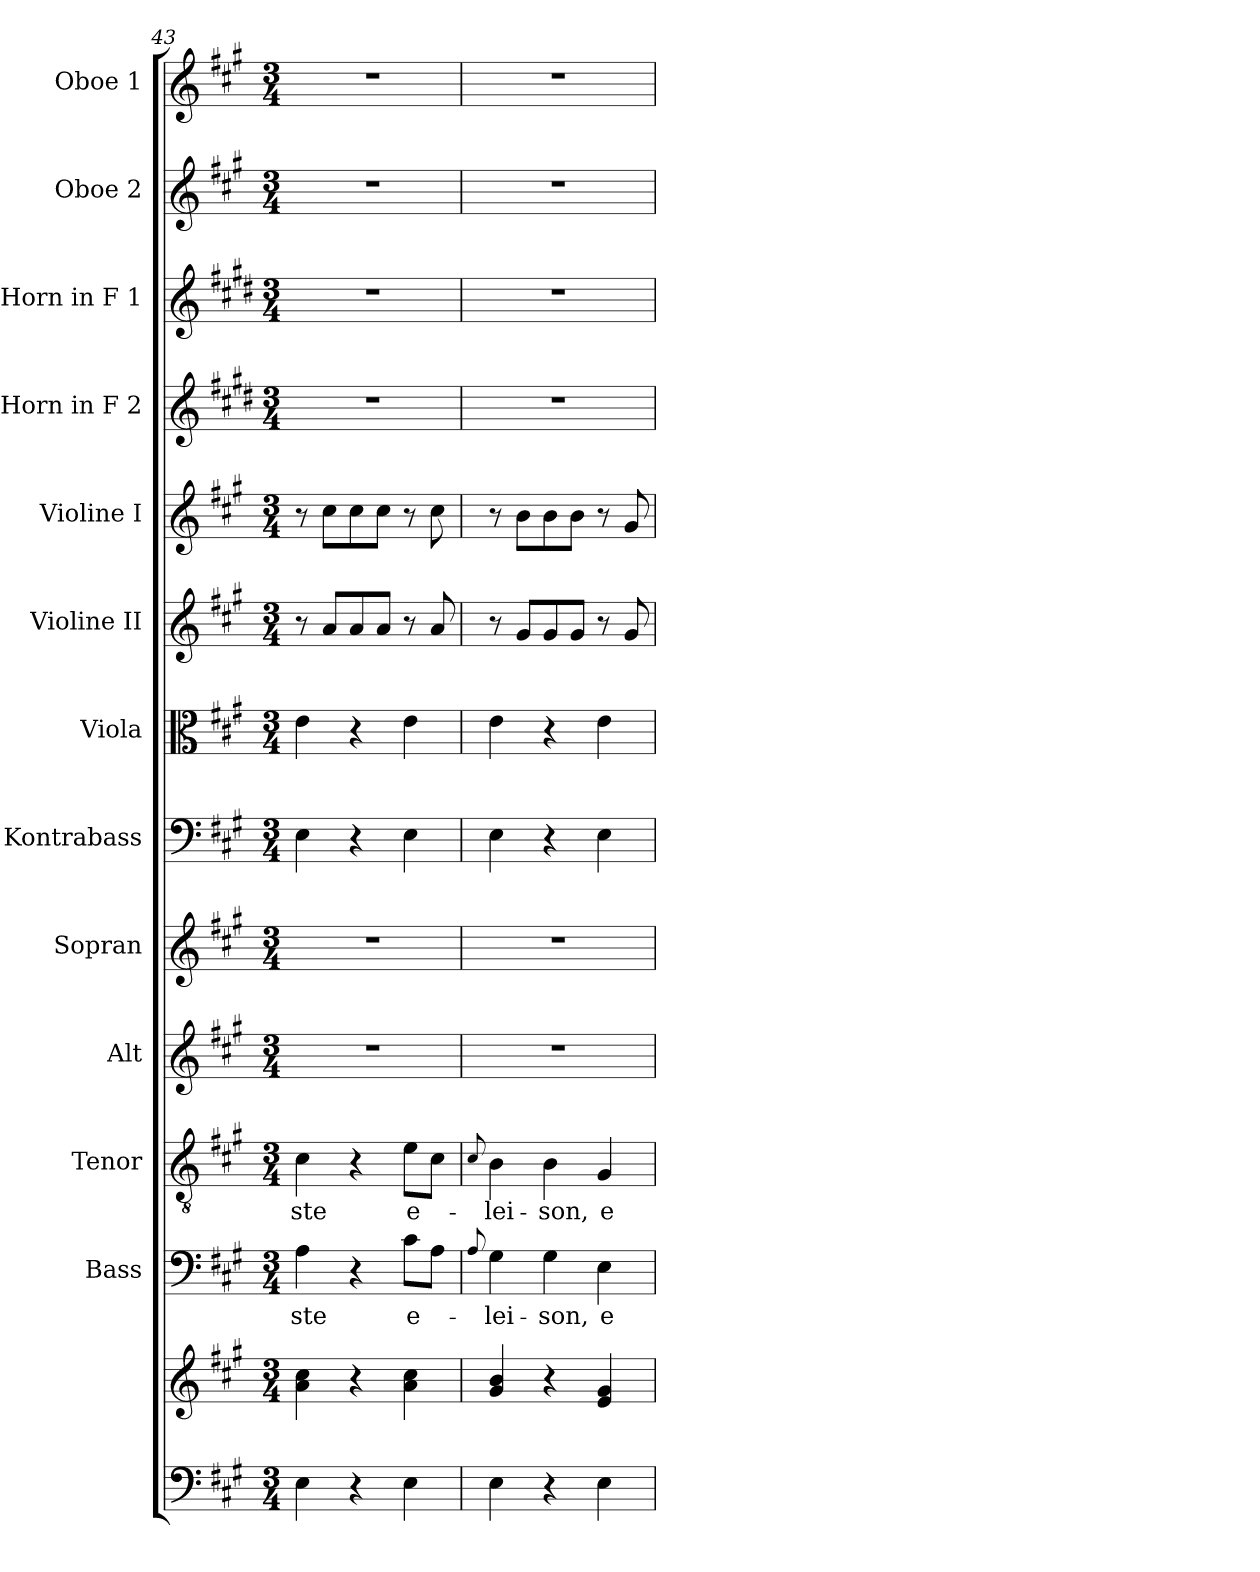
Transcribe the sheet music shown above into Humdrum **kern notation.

**kern	**kern	**kern	**text	**kern	**text	**kern	**kern	**kern	**kern	**kern	**kern	**kern	**kern	**kern	**kern
*part13	*part13	*part12	*part12	*part11	*part11	*part10	*part9	*part8	*part7	*part6	*part5	*part4	*part3	*part2	*part1
*staff14	*staff13	*staff12	*staff12	*staff11	*staff11	*staff10	*staff9	*staff8	*staff7	*staff6	*staff5	*staff4	*staff3	*staff2	*staff1
*	*	*I"Bass	*	*I"Tenor	*	*I"Alt	*I"Sopran	*I"Kontrabass	*I"Viola	*I"Violine II	*I"Violine I	*I"Horn in F 2	*I"Horn in F 1	*I"Oboe 2	*I"Oboe 1
*	*	*I'B.	*	*I'T.	*	*I'A.	*I'S.	*I'Kb.	*I'Vla.	*I'Vl. II	*I'Vl. I	*	*	*I'Ob.. 2	*I'Ob. 1
*clefF4	*clefG2	*clefF4	*	*clefGv2	*	*clefG2	*clefG2	*clefF4	*clefC3	*clefG2	*clefG2	*clefG2	*clefG2	*clefG2	*clefG2
*	*	*	*	*	*	*	*	*ITrd7c12	*	*	*	*ITrd4c7	*ITrd4c7	*	*
*k[f#c#g#]	*k[f#c#g#]	*k[f#c#g#]	*	*k[f#c#g#]	*	*k[f#c#g#]	*k[f#c#g#]	*k[f#c#g#]	*k[f#c#g#]	*k[f#c#g#]	*k[f#c#g#]	*k[f#c#g#]	*k[f#c#g#]	*k[f#c#g#]	*k[f#c#g#]
*A:	*A:	*A:	*	*A:	*	*A:	*A:	*A:	*A:	*A:	*A:	*A:	*A:	*A:	*A:
*M3/4	*M3/4	*M3/4	*	*M3/4	*	*M3/4	*M3/4	*M3/4	*M3/4	*M3/4	*M3/4	*M3/4	*M3/4	*M3/4	*M3/4
=43	=43	=43	=43	=43	=43	=43	=43	=43	=43	=43	=43	=43	=43	=43	=43
!	!	!	!LO:LY:b	!	!LO:LY:b	!	!	!	!	!	!	!	!	!	!
4E\	4a\ 4cc#\	4A\	-ste	4c#\	-ste	2.r	2.r	4EE\	4e\	8r	8r	2.r	2.r	2.r	2.r
.	.	.	.	.	.	.	.	.	.	8a/L	8cc#\L	.	.	.	.
4r	4r	4r	.	4r	.	.	.	4r	4r	8a/	8cc#\	.	.	.	.
.	.	.	.	.	.	.	.	.	.	8a/J	8cc#\J	.	.	.	.
!	!	!	!LO:LY:b	!	!LO:LY:b	!	!	!	!	!	!	!	!	!	!
4E\	4a\ 4cc#\	8c#\L	e-	8e\L	e-	.	.	4EE\	4e\	8r	8r	.	.	.	.
.	.	8A\J	.	8c#\J	.	.	.	.	.	8a/	8cc#\	.	.	.	.
=44	=44	=44	=44	=44	=44	=44	=44	=44	=44	=44	=44	=44	=44	=44	=44
.	.	8qqA/	.	8qqc#/	.	.	.	.	.	.	.	.	.	.	.
!	!	!	!LO:LY:b	!	!LO:LY:b	!	!	!	!	!	!	!	!	!	!
4E\	4g#/ 4b/	4G#\	-lei-	4B\	-lei-	2.r	2.r	4EE\	4e\	8r	8r	2.r	2.r	2.r	2.r
.	.	.	.	.	.	.	.	.	.	8g#/L	8b\L	.	.	.	.
!	!	!	!LO:LY:b	!	!LO:LY:b	!	!	!	!	!	!	!	!	!	!
4r	4r	4G#\	-son,	4B\	-son,	.	.	4r	4r	8g#/	8b\	.	.	.	.
.	.	.	.	.	.	.	.	.	.	8g#/J	8b\J	.	.	.	.
!	!	!	!LO:LY:b	!	!LO:LY:b	!	!	!	!	!	!	!	!	!	!
4E\	4e/ 4g#/	4E\	e-	4G#/	e-	.	.	4EE\	4e\	8r	8r	.	.	.	.
.	.	.	.	.	.	.	.	.	.	8g#/	8g#/	.	.	.	.
=	=	=	=	=	=	=	=	=	=	=	=	=	=	=	=
*-	*-	*-	*-	*-	*-	*-	*-	*-	*-	*-	*-	*-	*-	*-	*-
